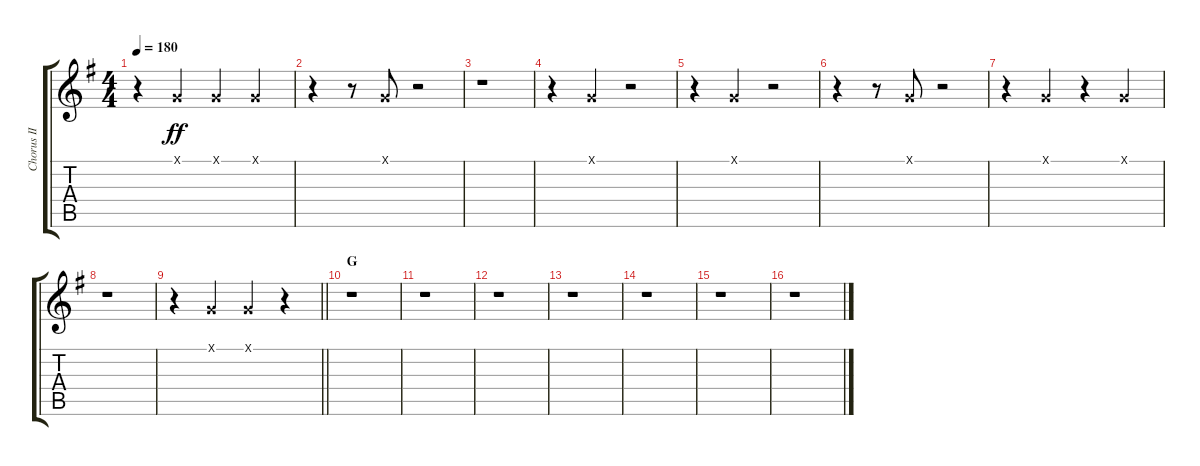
\track ("Chorus II" "Chorus II") {instrument voiceoohs}
\staff {score tabs}
\tuning (E4 B3 G3 D3 A2 E2) {hide}
\ts (4 4)
\tempo 180
\clef g2
\ks g
r.4{dy ff} 3.1{x}.4 3.1{x}.4 3.1{x}.4 |
r.4 r.8 3.1{x}.8 r.2 |
r.1 |
r.4 3.1{x}.4 r.2 |
r.4 3.1{x}.4 r.2 |
r.4 r.8 3.1{x}.8 r.2 |
r.4 3.1{x}.4 r.4 3.1{x}.4 |
r.1 |
\barLineRight lightlight
r.4 3.1{x}.4 3.1{x}.4 r.4 |
\section ("" "G")
r.1 |
r.1 |
r.1 |
r.1 |
r.1 |
r.1 |
r.1
